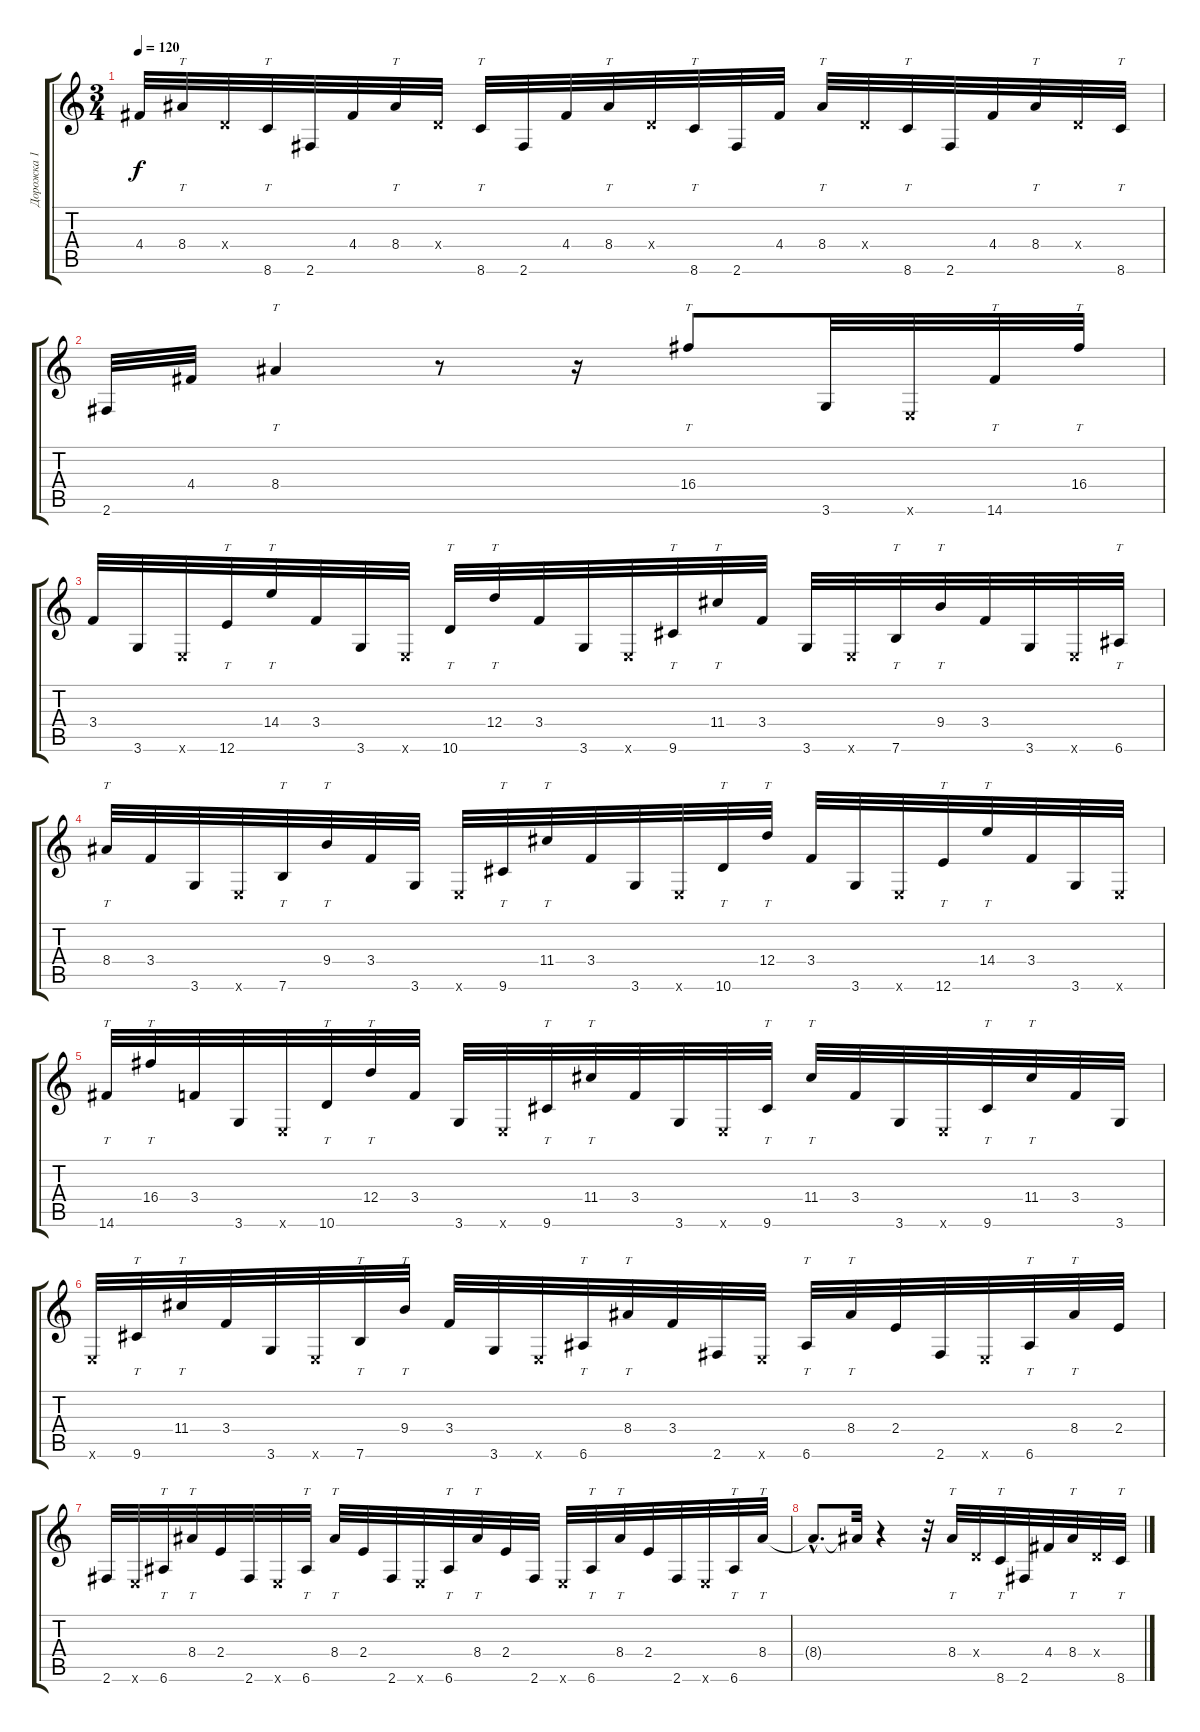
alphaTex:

\track ("Дорожка 1" "Дорожка 1") {instrument acousticguitarnylon}
\staff {score tabs}
\tuning (E4 B3 G3 D3 A2 E2) {hide}
\ts (3 4)
\tempo 120
\clef g2
\ks c
4.4.32{dy f} 8.4.32{tt} 0.4{x}.32 8.6.32{tt} 2.6.32 4.4.32 8.4.32{tt} 0.4{x}.32 8.6.32{tt} 2.6.32 4.4.32 8.4.32{tt} 0.4{x}.32 8.6.32{tt} 2.6.32 4.4.32 8.4.32{tt} 0.4{x}.32 8.6.32{tt} 2.6.32 4.4.32 8.4.32{tt} 0.4{x}.32 8.6.32{tt} |
2.6.32 4.4.32 8.4.4{tt} r.8 r.16 16.4.8{tt} 3.6.32 0.6{x}.32 14.6.32{tt} 16.4.32{tt} |
3.4.32 3.6.32 0.6{x}.32 12.6.32{tt} 14.4.32{tt} 3.4.32 3.6.32 0.6{x}.32 10.6.32{tt} 12.4.32{tt} 3.4.32 3.6.32 0.6{x}.32 9.6.32{tt} 11.4.32{tt} 3.4.32 3.6.32 0.6{x}.32 7.6.32{tt} 9.4.32{tt} 3.4.32 3.6.32 0.6{x}.32 6.6.32{tt} |
8.4.32{tt} 3.4.32 3.6.32 0.6{x}.32 7.6.32{tt} 9.4.32{tt} 3.4.32 3.6.32 0.6{x}.32 9.6.32{tt} 11.4.32{tt} 3.4.32 3.6.32 0.6{x}.32 10.6.32{tt} 12.4.32{tt} 3.4.32 3.6.32 0.6{x}.32 12.6.32{tt} 14.4.32{tt} 3.4.32 3.6.32 0.6{x}.32 |
14.6.32{tt} 16.4.32{tt} 3.4.32 3.6.32 0.6{x}.32 10.6.32{tt} 12.4.32{tt} 3.4.32 3.6.32 0.6{x}.32 9.6.32{tt} 11.4.32{tt} 3.4.32 3.6.32 0.6{x}.32 9.6.32{tt} 11.4.32{tt} 3.4.32 3.6.32 0.6{x}.32 9.6.32{tt} 11.4.32{tt} 3.4.32 3.6.32 |
0.6{x}.32 9.6.32{tt} 11.4.32{tt} 3.4.32 3.6.32 0.6{x}.32 7.6.32{tt} 9.4.32{tt} 3.4.32 3.6.32 0.6{x}.32 6.6.32{tt} 8.4.32{tt} 3.4.32 2.6.32 0.6{x}.32 6.6.32{tt} 8.4.32{tt} 2.4.32 2.6.32 0.6{x}.32 6.6.32{tt} 8.4.32{tt} 2.4.32 |
2.6.32 0.6{x}.32 6.6.32{tt} 8.4.32{tt} 2.4.32 2.6.32 0.6{x}.32 6.6.32{tt} 8.4.32{tt} 2.4.32 2.6.32 0.6{x}.32 6.6.32{tt} 8.4.32{tt} 2.4.32 2.6.32 0.6{x}.32 6.6.32{tt} 8.4.32{tt} 2.4.32 2.6.32 0.6{x}.32 6.6.32{tt} 8.4.32{tt} |
8.4{hac t}.8{d} 8.4{t}.32 r.4 r.32 8.4.32{tt} 0.4{x}.32 8.6.32{tt} 2.6.32 4.4.32 8.4.32{tt} 0.4{x}.32 8.6.32{tt}
